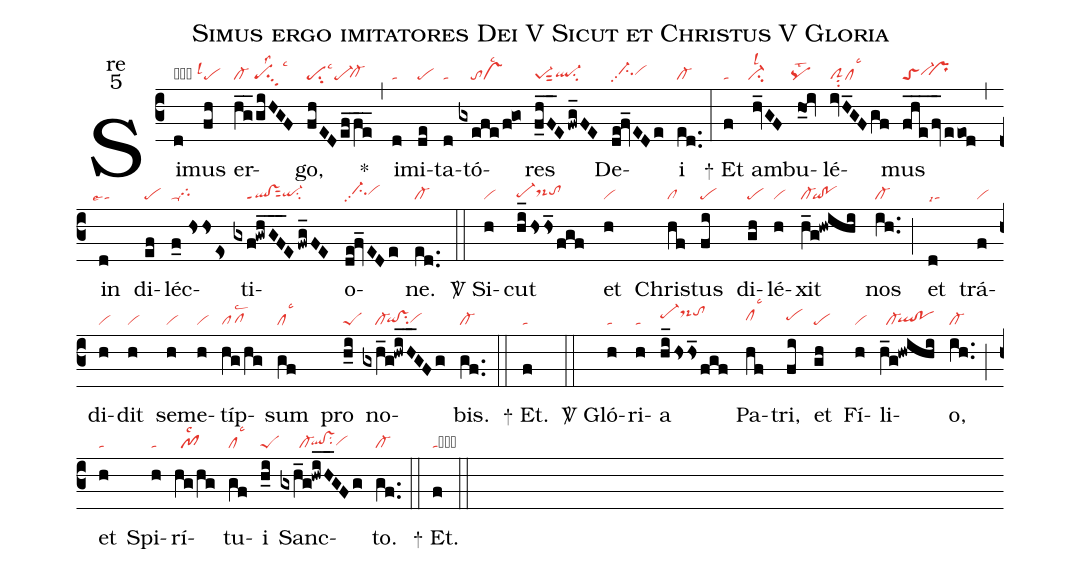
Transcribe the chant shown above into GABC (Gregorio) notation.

name:Simus ergo imitatores Dei V Sicut et Christus V Gloria;
office-part:re;
mode:5;
nabc-lines:1;
%%
(c3) Si(d|obta)mus(fh|``pelsl1) er(hg__/giHGF|cl-/pesu3lss2lsc3)go,(fhEDef_fe__|pesu2lsc3pe-`cl-hg) <sp>*</sp>(,) i(d|ta)mi(de|pe)ta(d|ta)tó(gxefe/f@go|////tovslsc2)res(f_hF__E/fwg_FE|pe-1sut2ql-hgsu2) De(de!fv_EDe|//ci-hhpp2vihh)i(ed..|cl-) (:)

<sp>+</sp> Et(f|ta) am(hv_GF|`ci-lsl2)bu(ho_i|``pqlst2)lé(ivH_GFgf|clSsu2cllsc3)mus(fhe___/fv_/eeod|toSvi-hh``prhh) (,) in(d|``talse4) di(ef|pe)léc(f_0//hshses|ta-tghh)ti(gxf!gwhGF___E/fwg_FE|////ql!vsppt1sut2qi-hgsu2)o(de!fv_EDe|//ci-hhpp2vihh)ne.(ed..|cl-) (::)

<sp>V/</sp> Si(h|vi)cut(hi_hshs_fgf|pe-hgds-hhtohh) et(h|vi) Chris(hf|cl)tus(fi|pe) di(gh|pe)lé(h|vi)xit(h_g!hwihi|cl-`qi!po) nos(ih..|cl-) (;) et(d|talsi7) trá(f|vi)di(h|vi)dit(h|vi) se(h|vi)me(h|vi)típ(hg/hg|pflsc2)sum(gf|cllsc3) pro(h_i|peS) no(gxh_g!hwiH__GFg|////cl-`qihg!vshgsu2vihg)bis.(gf..|cl-) (::)

<sp>+</sp> Et.(f|ta) (::)

<sp>V/</sp> Gló(h|ta)ri(h|ta)a(hi_/hshs_/fgf|pe-hids-hjtohj) Pa(hf|clhhlsc3)tri,(fi|pehh) et(gh|pe) Fí(h|vi)li(h_g!hwihi|//cl-`qlhg!pohg)o,(ih..|cl-) (;) et(h|ta) Spi(h|ta)rí(hg/hg|//pf1lsc2)tu(gf|cllsc3)i(h_i|peS) Sanc(gxh_g!hwiH__GFg|//////cl-`qlhg!vshgsu2vihg)to.(gf..|cl-) (::)

<sp>+</sp> Et.(f|tacb) (::)
